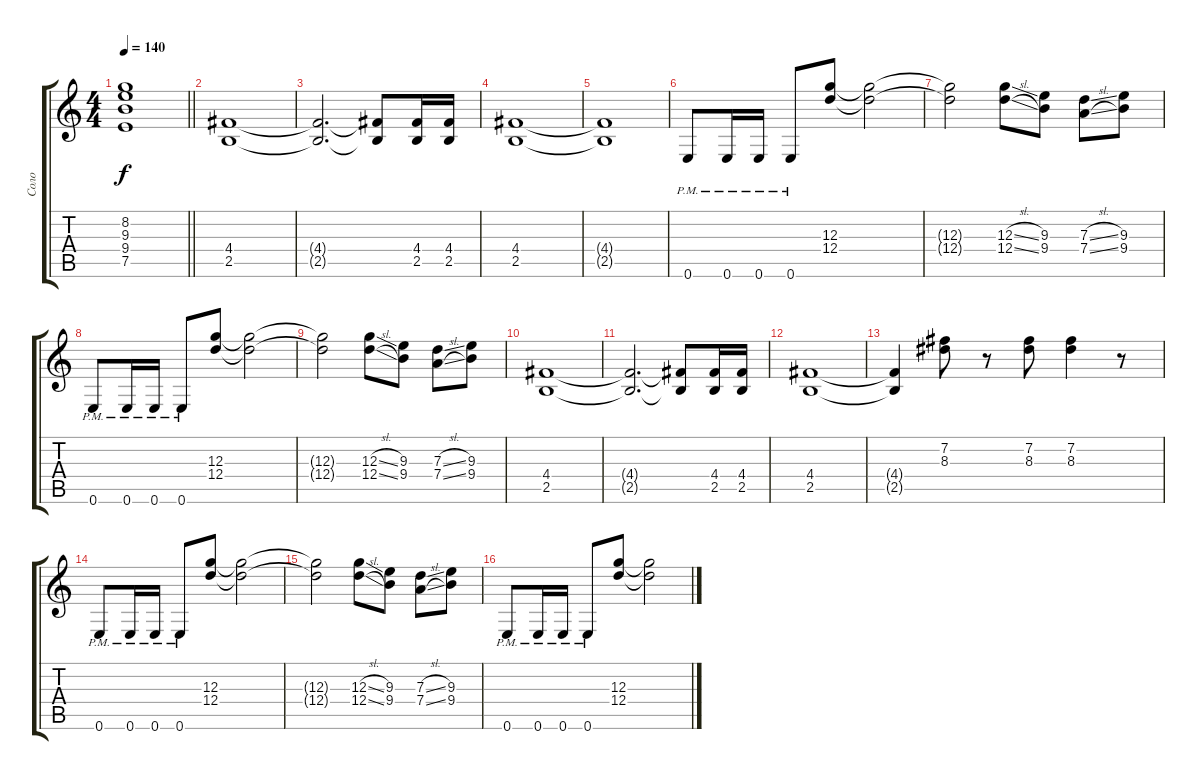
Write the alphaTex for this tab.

\track ("Соло" "Соло") {instrument distortionguitar}
\staff {score tabs}
\tuning (E4 B3 G3 D3 A2 E2) {hide}
\ts (4 4)
\tempo 140
\clef g2
\barLineRight lightlight
\ks c
(8.2{t} 9.3{t} 9.4{t} 7.5{t}).1{dy f} |
(4.4 2.5).1 |
(4.4{t} 2.5{t}).2{d} (4.4{t} 2.5{t}).8 (4.4 2.5).16 (4.4 2.5).16 |
(4.4 2.5).1 |
(4.4{t} 2.5{t}).1 |
0.6{pm}.8 0.6{pm}.16 0.6{pm}.16 0.6{pm}.8 (12.3 12.4).8 (12.3{t} 12.4{t}).2 |
(12.3{t} 12.4{t}).2 (12.3{sl} 12.4{sl}).8 (9.3 9.4).8 (7.3{sl} 7.4{sl}).8 (9.3 9.4).8 |
0.6{pm}.8 0.6{pm}.16 0.6{pm}.16 0.6{pm}.8 (12.3 12.4).8 (12.3{t} 12.4{t}).2 |
(12.3{t} 12.4{t}).2 (12.3{sl} 12.4{sl}).8 (9.3 9.4).8 (7.3{sl} 7.4{sl}).8 (9.3 9.4).8 |
(4.4 2.5).1 |
(4.4{t} 2.5{t}).2{d} (4.4{t} 2.5{t}).8 (4.4 2.5).16 (4.4 2.5).16 |
(4.4 2.5).1 |
(4.4{t} 2.5{t}).4 (7.2 8.3).8 r.8 (7.2 8.3).8 (7.2 8.3).4 r.8 |
0.6{pm}.8 0.6{pm}.16 0.6{pm}.16 0.6{pm}.8 (12.3 12.4).8 (12.3{t} 12.4{t}).2 |
(12.3{t} 12.4{t}).2 (12.3{sl} 12.4{sl}).8 (9.3 9.4).8 (7.3{sl} 7.4{sl}).8 (9.3 9.4).8 |
0.6{pm}.8 0.6{pm}.16 0.6{pm}.16 0.6{pm}.8 (12.3 12.4).8 (12.3{t} 12.4{t}).2
